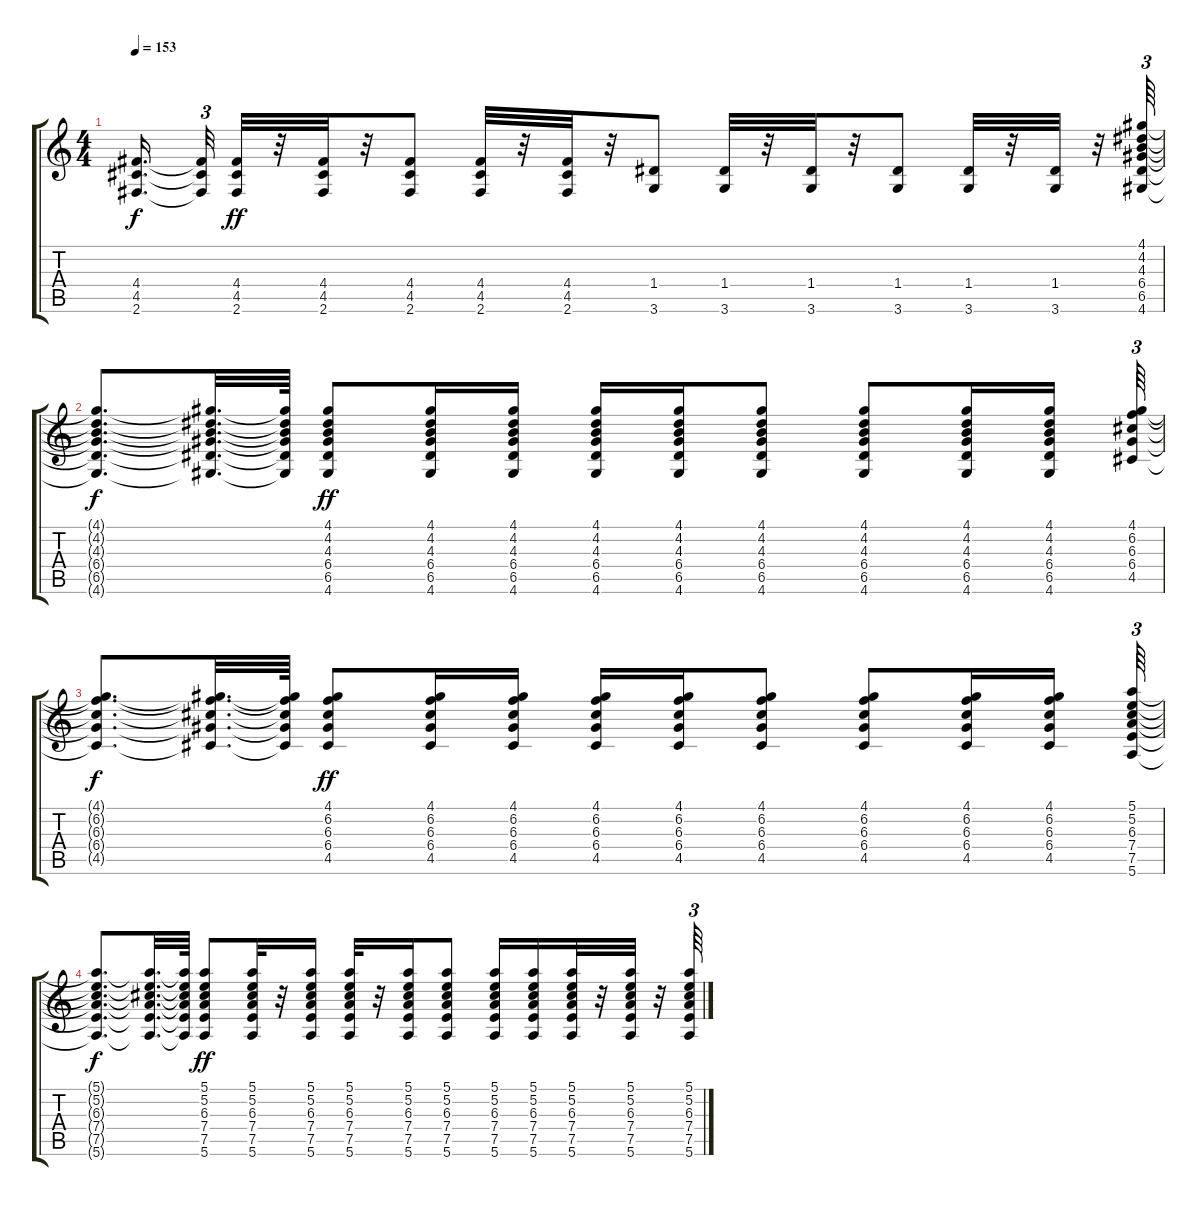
\track "" {instrument acousticguitarsteel}
\staff {score tabs}
\tuning (E4 B3 G3 D3 A2 E2) {hide}
\ts (4 4)
\tempo 153
\clef g2
\ks c
(4.4{t} 4.5{t} 2.6{t}).16{d dy f beam splitsecondary} (4.4{t} 4.5{t} 2.6{t}).32{tu (3 2)} (4.4 4.5 2.6).32{dy ff} r.32 (4.4 4.5 2.6).32 r.32 (4.4 4.5 2.6).8 (4.4 4.5 2.6).32 r.32 (4.4 4.5 2.6).32 r.32 (1.4 3.6).8 (1.4 3.6).32 r.32 (1.4 3.6).32 r.32 (1.4 3.6).8 (1.4 3.6).32 r.32 (1.4 3.6).32 r.32 (4.1 4.2 4.3 6.4 6.5 4.6).64{tu (3 2)} |
(4.1{t} 4.2{t} 4.3{t} 6.4{t} 6.5{t} 4.6{t}).8{d dy f} (4.1{t} 4.2{t} 4.3{t} 6.4{t} 6.5{t} 4.6{t}).32{d} (4.1{t} 4.2{t} 4.3{t} 6.4{t} 6.5{t} 4.6{t}).64 (4.1 4.2 4.3 6.4 6.5 4.6).8{dy ff} (4.1 4.2 4.3 6.4 6.5 4.6).16 (4.1 4.2 4.3 6.4 6.5 4.6).16 (4.1 4.2 4.3 6.4 6.5 4.6).16 (4.1 4.2 4.3 6.4 6.5 4.6).16 (4.1 4.2 4.3 6.4 6.5 4.6).8 (4.1 4.2 4.3 6.4 6.5 4.6).8 (4.1 4.2 4.3 6.4 6.5 4.6).16 (4.1 4.2 4.3 6.4 6.5 4.6).16 (4.1 6.2 6.3 6.4 4.5).64{tu (3 2)} |
(4.1{t} 6.2{t} 6.3{t} 6.4{t} 4.5{t}).8{d dy f} (4.1{t} 6.2{t} 6.3{t} 6.4{t} 4.5{t}).32{d} (4.1{t} 6.2{t} 6.3{t} 6.4{t} 4.5{t}).64 (4.1 6.2 6.3 6.4 4.5).8{dy ff} (4.1 6.2 6.3 6.4 4.5).16 (4.1 6.2 6.3 6.4 4.5).16 (4.1 6.2 6.3 6.4 4.5).16 (4.1 6.2 6.3 6.4 4.5).16 (4.1 6.2 6.3 6.4 4.5).8 (4.1 6.2 6.3 6.4 4.5).8 (4.1 6.2 6.3 6.4 4.5).16 (4.1 6.2 6.3 6.4 4.5).16 (5.1 5.2 6.3 7.4 7.5 5.6).64{tu (3 2)} |
(5.1{t} 5.2{t} 6.3{t} 7.4{t} 7.5{t} 5.6{t}).8{d dy f} (5.1{t} 5.2{t} 6.3{t} 7.4{t} 7.5{t} 5.6{t}).32{d} (5.1{t} 5.2{t} 6.3{t} 7.4{t} 7.5{t} 5.6{t}).64 (5.1 5.2 6.3 7.4 7.5 5.6).8{dy ff} (5.1 5.2 6.3 7.4 7.5 5.6).32 r.32 (5.1 5.2 6.3 7.4 7.5 5.6).16 (5.1 5.2 6.3 7.4 7.5 5.6).32 r.32 (5.1 5.2 6.3 7.4 7.5 5.6).16 (5.1 5.2 6.3 7.4 7.5 5.6).8 (5.1 5.2 6.3 7.4 7.5 5.6).16 (5.1 5.2 6.3 7.4 7.5 5.6).16 (5.1 5.2 6.3 7.4 7.5 5.6).32 r.32 (5.1 5.2 6.3 7.4 7.5 5.6).32 r.32 (5.1 5.2 6.3 7.4 7.5 5.6).64{tu (3 2)}
